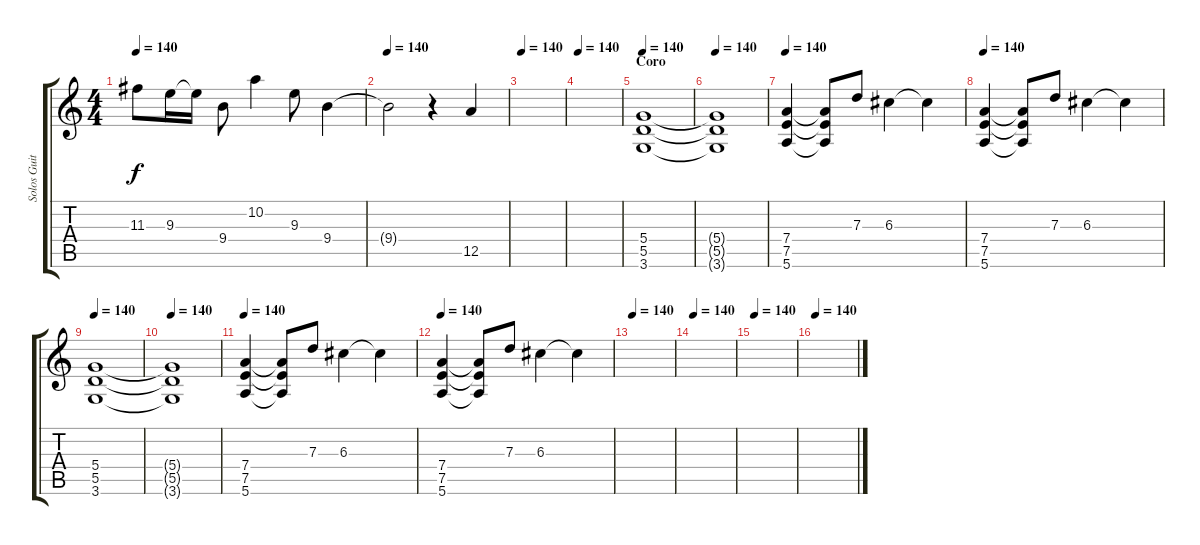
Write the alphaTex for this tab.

\track ("Solos Guitarra" "Solos Guit") {instrument overdrivenguitar}
\staff {score tabs}
\tuning (E4 B3 G3 D3 A2 E2) {hide}
\ts (4 4)
\tempo 140
\clef g2
\ks c
11.3.8{dy f} 9.3.16 9.3{t}.16 9.4.8 10.2.4 9.3.8 9.4.4 |
\tempo 140
9.4{t}.2 r.4 12.5.4 |
\tempo 140
|
\tempo 140
|
\section ("" "Coro")
\tempo 140
(5.4 5.5 3.6).1 |
\tempo 140
(5.4{t} 5.5{t} 3.6{t}).1 |
\tempo 140
(7.4 7.5 5.6).4 (7.4{t} 7.5{t} 5.6{t}).8 7.3.8 6.3.4 6.3{t}.4 |
\tempo 140
(7.4 7.5 5.6).4 (7.4{t} 7.5{t} 5.6{t}).8 7.3.8 6.3.4 6.3{t}.4 |
\tempo 140
(5.4 5.5 3.6).1 |
\tempo 140
(5.4{t} 5.5{t} 3.6{t}).1 |
\tempo 140
(7.4 7.5 5.6).4 (7.4{t} 7.5{t} 5.6{t}).8 7.3.8 6.3.4 6.3{t}.4 |
\tempo 140
(7.4 7.5 5.6).4 (7.4{t} 7.5{t} 5.6{t}).8 7.3.8 6.3.4 6.3{t}.4 |
\tempo 140
|
\tempo 140
|
\tempo 140
|
\tempo 140
